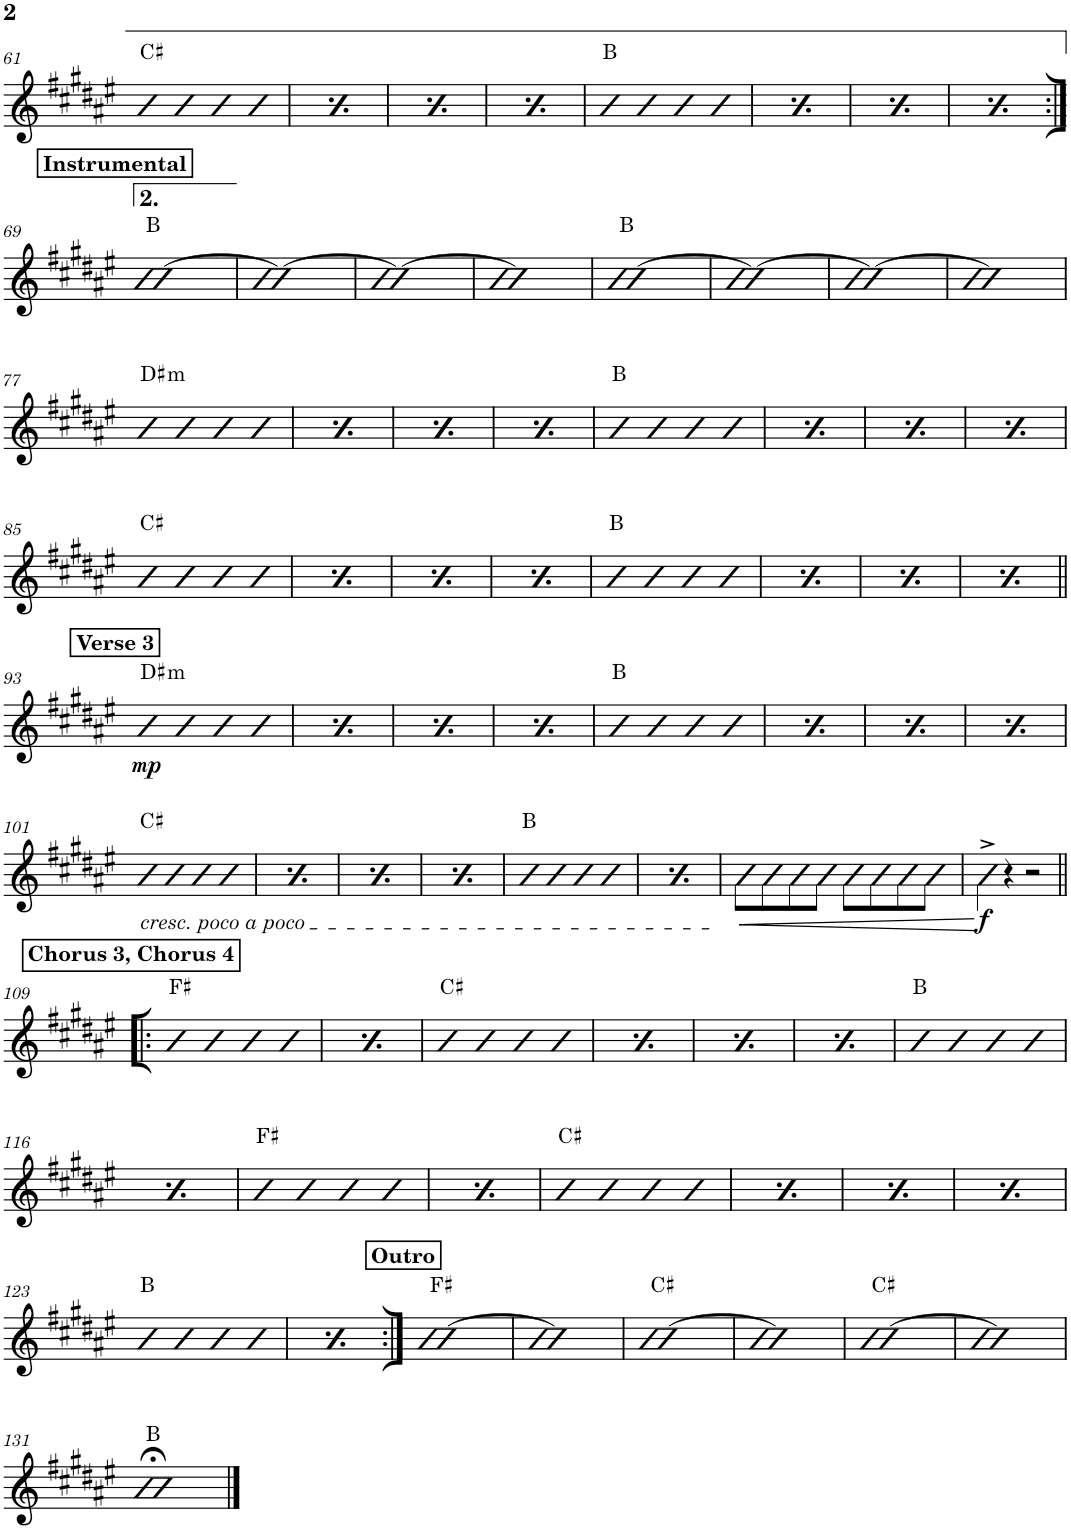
**kern	**dynam	**harte
*part1	*part1	*part1
*staff1	*staff1	*
*I"Piano	*	*
*I'Pno.	*	*
!!LO:PB:g=z
*clefG2	*	*
*k[f#c#g#d#a#e#]	*	*
*M4/4	*	*
=61	=61	=61
4a#	.	C#:maj
4a#	.	.
4a#	.	.
4a#	.	.
=62	=62	=62
4a#	.	C#:maj
4a#	.	.
4a#	.	.
4a#	.	.
=63	=63	=63
4a#	.	C#:maj
4a#	.	.
4a#	.	.
4a#	.	.
=64	=64	=64
4a#	.	C#:maj
4a#	.	.
4a#	.	.
4a#	.	.
=65	=65	=65
4a#	.	B:maj
4a#	.	.
4a#	.	.
4a#	.	.
=66	=66	=66
4a#	.	B:maj
4a#	.	.
4a#	.	.
4a#	.	.
=67	=67	=67
4a#	.	B:maj
4a#	.	.
4a#	.	.
4a#	.	.
=68	=68	=68
4a#	.	B:maj
4a#	.	.
4a#	.	.
4a#	.	.
!!LO:LB:g=z
!!LO:REH:place=s1:a:B:cj:t=Instrumental
=69:|!	=69:|!	=69:|!
[1a#	.	B:maj
=70	=70	=70
1a#_	.	.
=71	=71	=71
1a#_	.	.
=72	=72	=72
1a#]	.	.
=73	=73	=73
[1a#	.	B:maj
=74	=74	=74
1a#_	.	.
=75	=75	=75
1a#_	.	.
=76	=76	=76
1a#]	.	.
!!LO:LB:g=z
=77	=77	=77
!	!	!LO:H:kt=m
4a#	.	D#:min
4a#	.	.
4a#	.	.
4a#	.	.
=78	=78	=78
!	!	!LO:H:kt=m
4a#	.	D#:min
4a#	.	.
4a#	.	.
4a#	.	.
=79	=79	=79
!	!	!LO:H:kt=m
4a#	.	D#:min
4a#	.	.
4a#	.	.
4a#	.	.
=80	=80	=80
!	!	!LO:H:kt=m
4a#	.	D#:min
4a#	.	.
4a#	.	.
4a#	.	.
=81	=81	=81
4a#	.	B:maj
4a#	.	.
4a#	.	.
4a#	.	.
=82	=82	=82
4a#	.	B:maj
4a#	.	.
4a#	.	.
4a#	.	.
=83	=83	=83
4a#	.	B:maj
4a#	.	.
4a#	.	.
4a#	.	.
=84	=84	=84
4a#	.	B:maj
4a#	.	.
4a#	.	.
4a#	.	.
!!LO:LB:g=z
=85	=85	=85
4a#	.	C#:maj
4a#	.	.
4a#	.	.
4a#	.	.
=86	=86	=86
4a#	.	C#:maj
4a#	.	.
4a#	.	.
4a#	.	.
=87	=87	=87
4a#	.	C#:maj
4a#	.	.
4a#	.	.
4a#	.	.
=88	=88	=88
4a#	.	C#:maj
4a#	.	.
4a#	.	.
4a#	.	.
=89	=89	=89
4a#	.	B:maj
4a#	.	.
4a#	.	.
4a#	.	.
=90	=90	=90
4a#	.	B:maj
4a#	.	.
4a#	.	.
4a#	.	.
=91	=91	=91
4a#	.	B:maj
4a#	.	.
4a#	.	.
4a#	.	.
=92	=92	=92
4a#	.	B:maj
4a#	.	.
4a#	.	.
4a#	.	.
!!LO:LB:g=z
!!LO:REH:place=s1:a:B:cj:t=Verse 3
=93||	=93||	=93||
!	!LO:DY:b	!LO:H:kt=m
4a#	mp	D#:min
4a#	.	.
4a#	.	.
4a#	.	.
!!LO:REH:place=s1:a:B:cj:t=Verse 3
=94	=94	=94
!	!LO:DY:b	!LO:H:kt=m
4a#	mp	D#:min
4a#	.	.
4a#	.	.
4a#	.	.
!!LO:REH:place=s1:a:B:cj:t=Verse 3
=95	=95	=95
!	!LO:DY:b	!LO:H:kt=m
4a#	mp	D#:min
4a#	.	.
4a#	.	.
4a#	.	.
!!LO:REH:place=s1:a:B:cj:t=Verse 3
=96	=96	=96
!	!LO:DY:b	!LO:H:kt=m
4a#	mp	D#:min
4a#	.	.
4a#	.	.
4a#	.	.
=97	=97	=97
4a#	.	B:maj
4a#	.	.
4a#	.	.
4a#	.	.
=98	=98	=98
4a#	.	B:maj
4a#	.	.
4a#	.	.
4a#	.	.
=99	=99	=99
4a#	.	B:maj
4a#	.	.
4a#	.	.
4a#	.	.
=100	=100	=100
4a#	.	B:maj
4a#	.	.
4a#	.	.
4a#	.	.
!!LO:LB:g=z
=101	=101	=101
!LO:TX:b:i:t=cresc. poco a poco	!	!
4a#	.	C#:maj
4a#	.	.
4a#	.	.
4a#	.	.
=102	=102	=102
!LO:TX:b:i:t=cresc. poco a poco	!	!
4a#	.	C#:maj
4a#	.	.
4a#	.	.
4a#	.	.
=103	=103	=103
!LO:TX:b:i:t=cresc. poco a poco	!	!
4a#	.	C#:maj
4a#	.	.
4a#	.	.
4a#	.	.
=104	=104	=104
!LO:TX:b:i:t=cresc. poco a poco	!	!
4a#	.	C#:maj
4a#	.	.
4a#	.	.
4a#	.	.
=105	=105	=105
4a#	.	B:maj
4a#	.	.
4a#	.	.
4a#	.	.
=106	=106	=106
4a#	.	B:maj
4a#	.	.
4a#	.	.
4a#	.	.
=107	=107	=107
!	!LO:HP:b	!
8a#\L	<	.
8a#\	.	.
8a#\	.	.
8a#\J	.	.
8a#\L	.	.
8a#\	.	.
8a#\	.	.
8a#\J	.	.
=108	=108	=108
!	!LO:DY:b	!
4a#^\	f	.
4r	[	.
2r	.	.
!!LO:LB:g=z
!!LO:REH:place=s1:a:B:cj:t=Chorus 3, Chorus 4
=109!|:	=109!|:	=109!|:
4a#	.	F#:maj
4a#	.	.
4a#	.	.
4a#	.	.
!!LO:REH:place=s1:a:B:cj:t=Chorus 3, Chorus 4
=110	=110	=110
4a#	.	F#:maj
4a#	.	.
4a#	.	.
4a#	.	.
=111	=111	=111
4a#	.	C#:maj
4a#	.	.
4a#	.	.
4a#	.	.
=112	=112	=112
4a#	.	C#:maj
4a#	.	.
4a#	.	.
4a#	.	.
=113	=113	=113
4a#	.	C#:maj
4a#	.	.
4a#	.	.
4a#	.	.
=114	=114	=114
4a#	.	C#:maj
4a#	.	.
4a#	.	.
4a#	.	.
=115	=115	=115
4a#	.	B:maj
4a#	.	.
4a#	.	.
4a#	.	.
!!LO:LB:g=z
=116	=116	=116
4a#	.	B:maj
4a#	.	.
4a#	.	.
4a#	.	.
=117	=117	=117
4a#	.	F#:maj
4a#	.	.
4a#	.	.
4a#	.	.
=118	=118	=118
4a#	.	F#:maj
4a#	.	.
4a#	.	.
4a#	.	.
=119	=119	=119
4a#	.	C#:maj
4a#	.	.
4a#	.	.
4a#	.	.
=120	=120	=120
4a#	.	C#:maj
4a#	.	.
4a#	.	.
4a#	.	.
=121	=121	=121
4a#	.	C#:maj
4a#	.	.
4a#	.	.
4a#	.	.
=122	=122	=122
4a#	.	C#:maj
4a#	.	.
4a#	.	.
4a#	.	.
!!LO:LB:g=z
=123	=123	=123
4a#	.	B:maj
4a#	.	.
4a#	.	.
4a#	.	.
=124	=124	=124
4a#	.	B:maj
4a#	.	.
4a#	.	.
4a#	.	.
!!LO:REH:place=s1:a:B:cj:t=Outro
=125:|!	=125:|!	=125:|!
[1a#	.	F#:maj
=126	=126	=126
1a#]	.	.
=127	=127	=127
[1a#	.	C#:maj
=128	=128	=128
1a#]	.	.
=129	=129	=129
[1a#	.	C#:maj
=130	=130	=130
1a#]	.	.
!!LO:LB:g=z
=131	=131	=131
1a#;<	.	B:maj
==	==	==
*-	*-	*-
